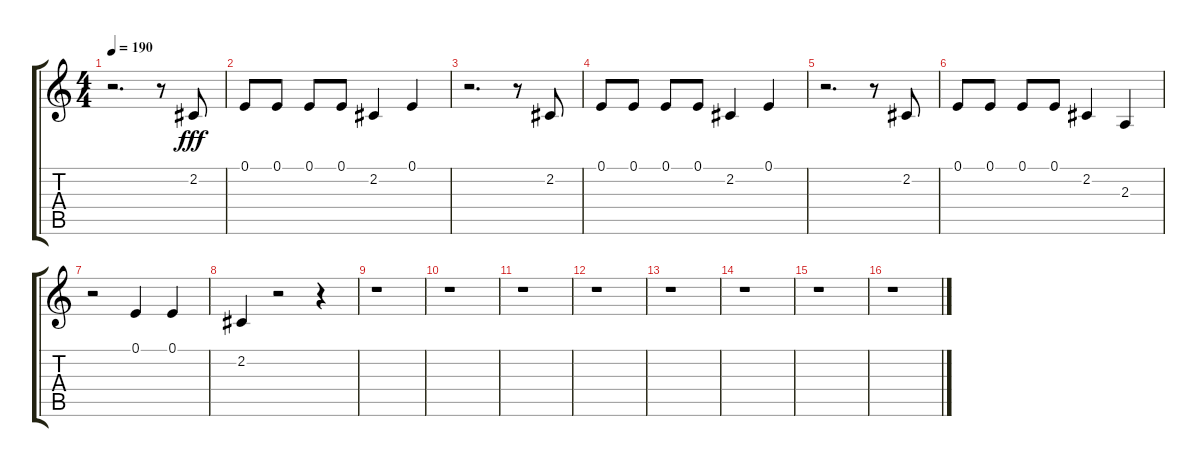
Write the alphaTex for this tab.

\track "" {instrument altosax}
\staff {score tabs}
\tuning (E4 B3 G3 D3 A2 E2) {hide}
\ts (4 4)
\tempo 190
\clef g2
\ks c
r.2{d dy fff} r.8 2.2.8 |
0.1.8 0.1.8 0.1.8 0.1.8 2.2.4 0.1.4 |
r.2{d} r.8 2.2.8 |
0.1.8 0.1.8 0.1.8 0.1.8 2.2.4 0.1.4 |
r.2{d} r.8 2.2.8 |
0.1.8 0.1.8 0.1.8 0.1.8 2.2.4 2.3.4 |
r.2 0.1.4 0.1.4 |
2.2.4 r.2 r.4 |
r.1 |
r.1 |
r.1 |
r.1 |
r.1 |
r.1 |
r.1 |
r.1
